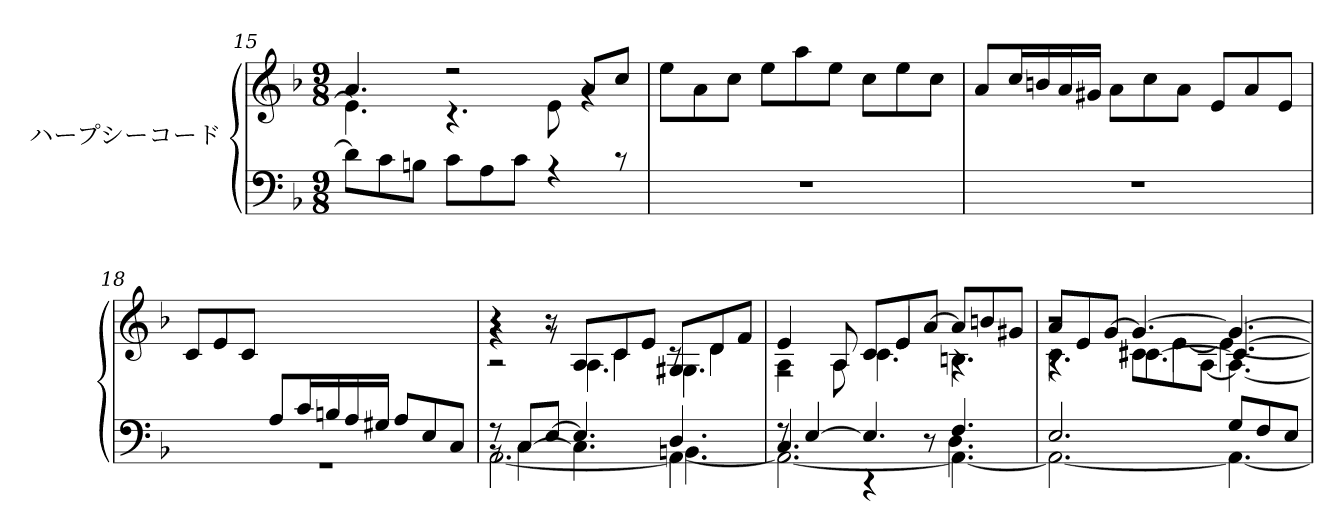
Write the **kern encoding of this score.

**kern	**kern
*part1	*part1
*staff2	*staff1
*I"ハープシーコード	*
!!LO:LB:g=z
*clefF4	*clefG2
*k[b-]	*k[b-]
*M9/8	*M9/8
=15	=15
*	*^
8d\L]	4.a/	4.e\]
8c\	.	.
8Bn\J	.	.
8c\L	2r	4.r
8A\	.	.
8c\J	.	.
4rA	.	8e\
.	8a/L	4rg
8rc	8cc/J	.
*	*v	*v
=16	=16
8%9r	8ee\L
.	8a\
.	8cc\J
.	8ee\L
.	8aa\
.	8ee\J
.	8cc\L
.	8ee\
.	8cc\J
=17	=17
8%9r	8a/L
.	16cc/L
.	16bn/
.	16a/
.	16g#X/JJ
.	8a\L
.	8cc\
.	8a\J
.	8e/L
.	8a/
.	8e/J
=18	=18
*^	*
4.ryy	8%9rGG	8c/L
.	.	8e/
.	.	8c/J
8A/L	.	2.ryy
16c/L	.	.
16Bn/	.	.
16A/	.	.
16G#X/JJ	.	.
8A/L	.	.
8E/	.	.
8C/J	.	.
!!LO:LB:g=z
=19	=19	=19
*	*^	*^
*	*	*	*	*^
8rF	[2.AA\	8rBB	4r	4rg	2rA
8C/L	.	[4C\	.	.	.
[8E/J	.	.	8r	8rg	.
4.E/]	.	4.C\]	8A/L	4.A\	.
.	.	.	8c/	.	4c\
.	.	.	8e/J	.	.
4.D/	4.AA\_	4.BBn\	8G#X/L	4.G#\	8rc
.	.	.	8d/	.	4d\
.	.	.	8f/J	.	.
=20	=20	=20	=20	=20	=20
8rF	2.AA\_	4.C/	4e/	4A\	2rF
[4E/	.	.	.	.	.
.	.	.	8A/	8A\	.
4.E/]	.	4rCC	8c/L	4.c\	.
.	.	.	8e/	.	4e/
.	.	8r	[8a/J	.	.
4.F/	4.AA\_	4.D\	8a/L]	4.Bn\	4.rA
.	.	.	8bn/	.	.
.	.	.	8g#X/J	.	.
*	*v	*v	*	*	*
!!LO:LB:g=z
=21	=21	=21	=21	=21
*	*	*	*	*^
2.E/	2.AA\_	8a/L	4.c\	4.rA	2r
.	.	8e/	.	.	.
.	.	[8g/J	.	.	.
.	.	4.g/_	8c#X\L	[4.c#X\	.
.	.	.	8e\	.	[4e\
.	.	.	[8A\J	.	.
8G/L	4.AA\_	4.g/_	4.A\_	4.c#/_	4.e\_
8F/	.	.	.	.	.
8E/J	.	.	.	.	.
*v	*v	*	*	*	*
*	*v	*v	*v	*v
=	=
*-	*-
